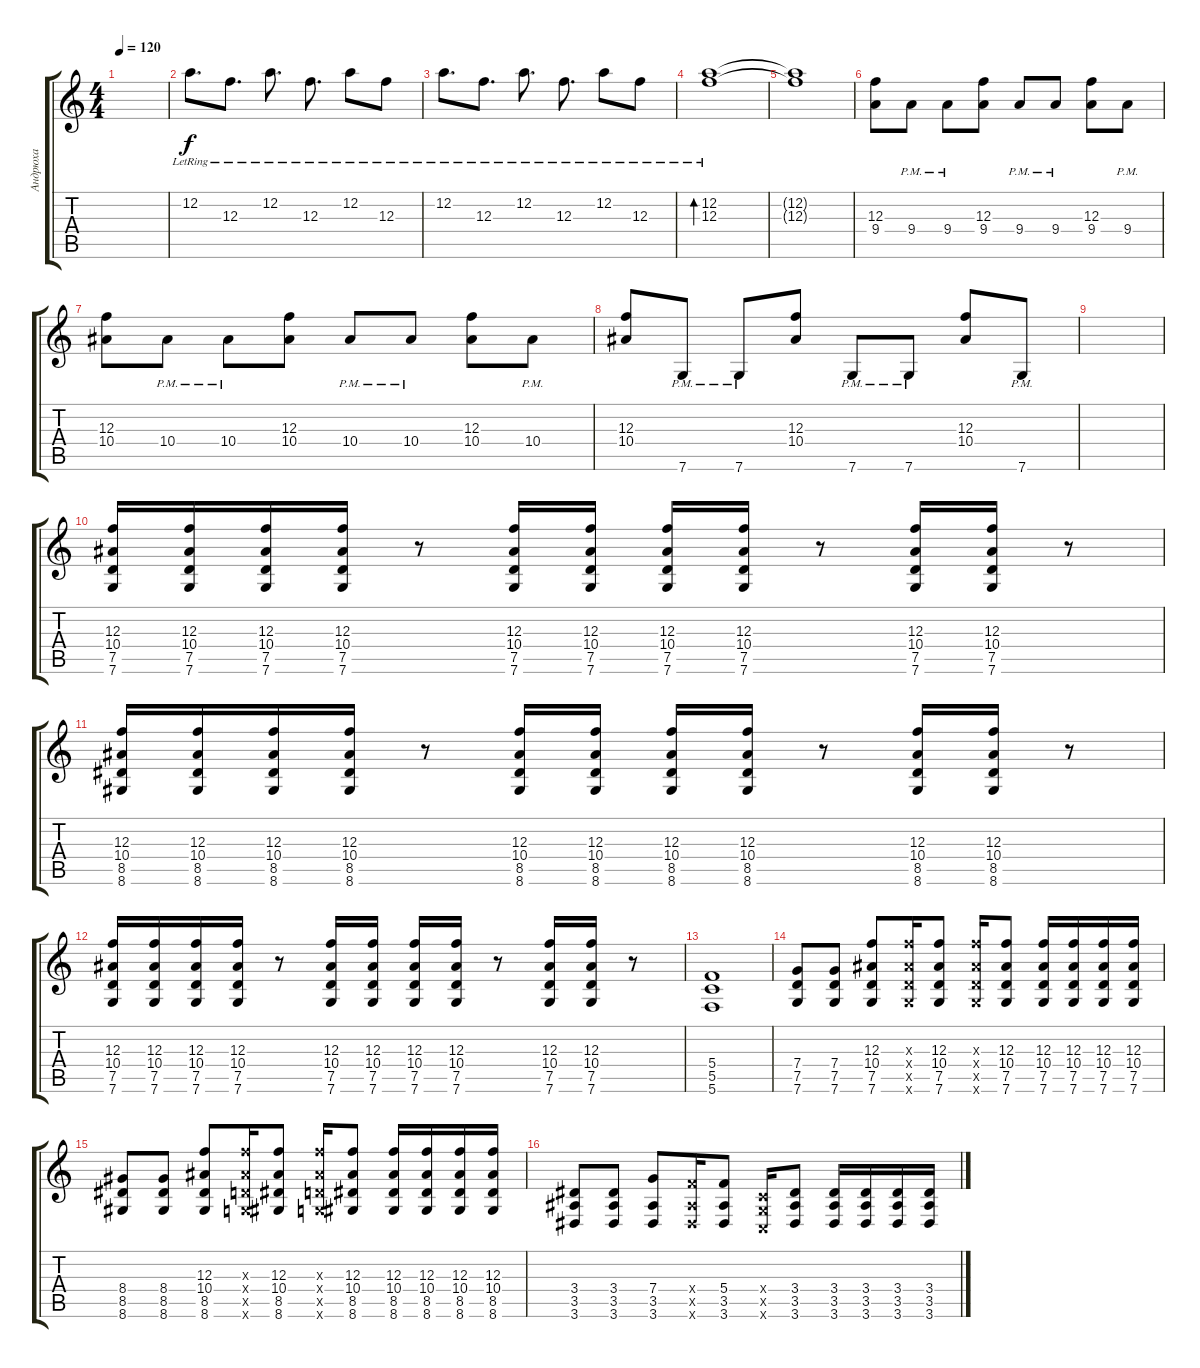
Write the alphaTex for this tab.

\track ("Андрюха" "Андрюха") {instrument acousticguitarsteel}
\staff {score tabs}
\tuning (D4 A3 F3 C3 G2 C2) {hide}
\ts (4 4)
\tempo 120
\clef g2
\ks c
|
12.2{lr}.8{d} 12.3{lr}.8{d} 12.2{lr}.8{d} 12.3{lr}.8{d} 12.2{lr}.8 12.3{lr}.8 |
12.2{lr}.8{d} 12.3{lr}.8{d} 12.2{lr}.8{d} 12.3{lr}.8{d} 12.2{lr}.8 12.3{lr}.8 |
(12.2{lr} 12.3{lr}).1{bd 240} |
(12.2{t} 12.3{t}).1 |
(12.3 9.4).8 9.4{pm}.8 9.4{pm}.8 (12.3 9.4).8 9.4{pm}.8 9.4{pm}.8 (12.3 9.4).8 9.4{pm}.8 |
(12.3 10.4).8 10.4{pm}.8 10.4{pm}.8 (12.3 10.4).8 10.4{pm}.8 10.4{pm}.8 (12.3 10.4).8 10.4{pm}.8 |
(12.3 10.4).8 7.6{pm}.8 7.6{pm}.8 (12.3 10.4).8 7.6{pm}.8 7.6{pm}.8 (12.3 10.4).8 7.6{pm}.8 |
|
(12.3 10.4 7.5 7.6).16 (12.3 10.4 7.5 7.6).16 (12.3 10.4 7.5 7.6).16 (12.3 10.4 7.5 7.6).16 r.8 (12.3 10.4 7.5 7.6).16 (12.3 10.4 7.5 7.6).16 (12.3 10.4 7.5 7.6).16 (12.3 10.4 7.5 7.6).16 r.8 (12.3 10.4 7.5 7.6).16 (12.3 10.4 7.5 7.6).16 r.8 |
(12.3 10.4 8.5 8.6).16 (12.3 10.4 8.5 8.6).16 (12.3 10.4 8.5 8.6).16 (12.3 10.4 8.5 8.6).16 r.8 (12.3 10.4 8.5 8.6).16 (12.3 10.4 8.5 8.6).16 (12.3 10.4 8.5 8.6).16 (12.3 10.4 8.5 8.6).16 r.8 (12.3 10.4 8.5 8.6).16 (12.3 10.4 8.5 8.6).16 r.8 |
(12.3 10.4 7.5 7.6).16 (12.3 10.4 7.5 7.6).16 (12.3 10.4 7.5 7.6).16 (12.3 10.4 7.5 7.6).16 r.8 (12.3 10.4 7.5 7.6).16 (12.3 10.4 7.5 7.6).16 (12.3 10.4 7.5 7.6).16 (12.3 10.4 7.5 7.6).16 r.8 (12.3 10.4 7.5 7.6).16 (12.3 10.4 7.5 7.6).16 r.8 |
(5.4 5.5 5.6).1 |
(7.4 7.5 7.6).8 (7.4 7.5 7.6).8 (12.3 10.4 7.5 7.6).8 (12.3{x} 10.4{x} 7.5{x} 7.6{x}).16 (12.3 10.4 7.5 7.6).8 (12.3{x} 10.4{x} 7.5{x} 7.6{x}).16 (12.3 10.4 7.5 7.6).8 (12.3 10.4 7.5 7.6).16 (12.3 10.4 7.5 7.6).16 (12.3 10.4 7.5 7.6).16 (12.3 10.4 7.5 7.6).16 |
(8.4 8.5 8.6).8 (8.4 8.5 8.6).8 (12.3 10.4 8.5 8.6).8 (12.3{x} 10.4{x} 7.5{x} 7.6{x}).16 (12.3 10.4 8.5 8.6).8 (12.3{x} 10.4{x} 7.5{x} 7.6{x}).16 (12.3 10.4 8.5 8.6).8 (12.3 10.4 8.5 8.6).16 (12.3 10.4 8.5 8.6).16 (12.3 10.4 8.5 8.6).16 (12.3 10.4 8.5 8.6).16 |
(3.4 3.5 3.6).8 (3.4 3.5 3.6).8 (7.4 3.5 3.6).8 (5.4{x} 3.5{x} 3.6{x}).16 (5.4 3.5 3.6).8 (0.4{x} 0.5{x} 0.6{x}).16 (3.4 3.5 3.6).8 (3.4 3.5 3.6).16 (3.4 3.5 3.6).16 (3.4 3.5 3.6).16 (3.4 3.5 3.6).16
